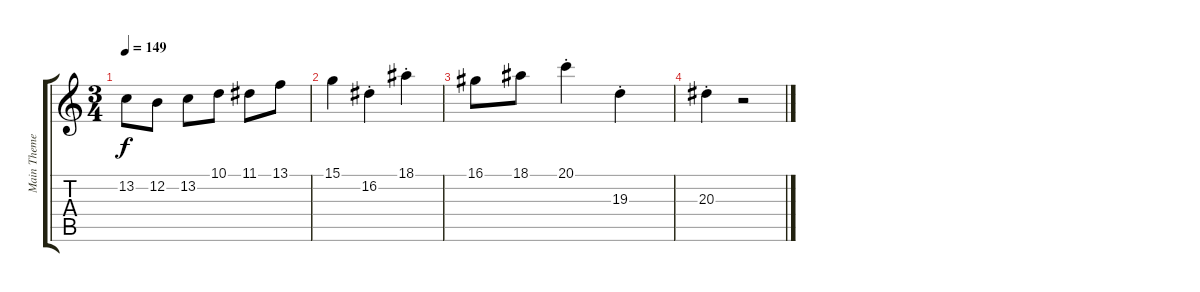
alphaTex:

\track ("Main Theme Accordion" "Main Theme") {instrument accordion}
\staff {score tabs}
\tuning (E4 B3 G3 D3 A2 E2) {hide}
\ts (3 4)
\tempo 149
\clef g2
\ks c
13.2.8{dy f} 12.2.8 13.2.8 10.1.8 11.1.8 13.1.8 |
15.1.4 16.2{st}.4 18.1{st}.4 |
16.1.8 18.1.8 20.1{st}.4 19.3{st}.4 |
20.3{st}.4 r.2
